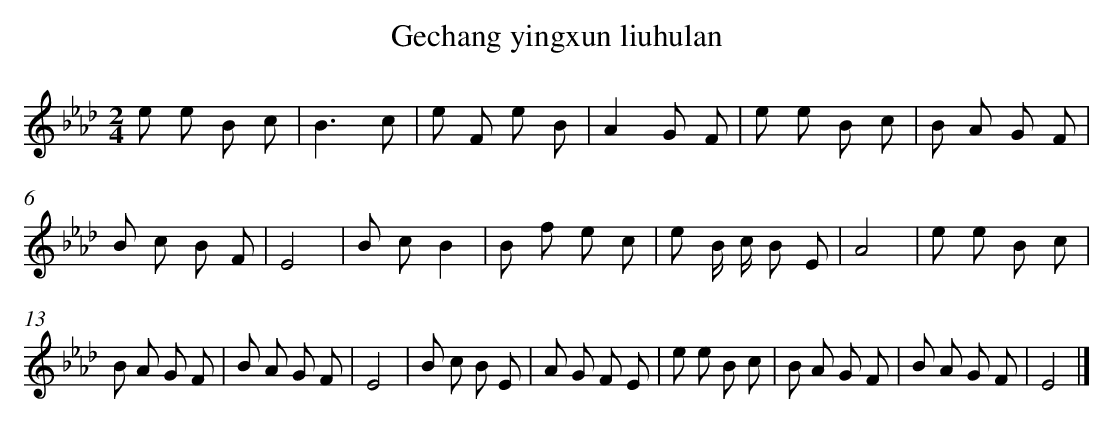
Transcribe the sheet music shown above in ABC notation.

X:1
T: Gechang yingxun liuhulan
L: 1/8
M: 2/4
K: Ab
e e B c [I:setbarnb 1]|
B3c |
e F e B |
A2G F |
e e B c |
B A G F |
B c B F |
E4 |
B cB2 |
B f e c |
e B/ c/ B E |
A4 |
e e B c |
B A G F |
B A G F |
E4 |
B c B E |
A G F E |
e e B c |
B A G F |
B A G F |
E4 |]
